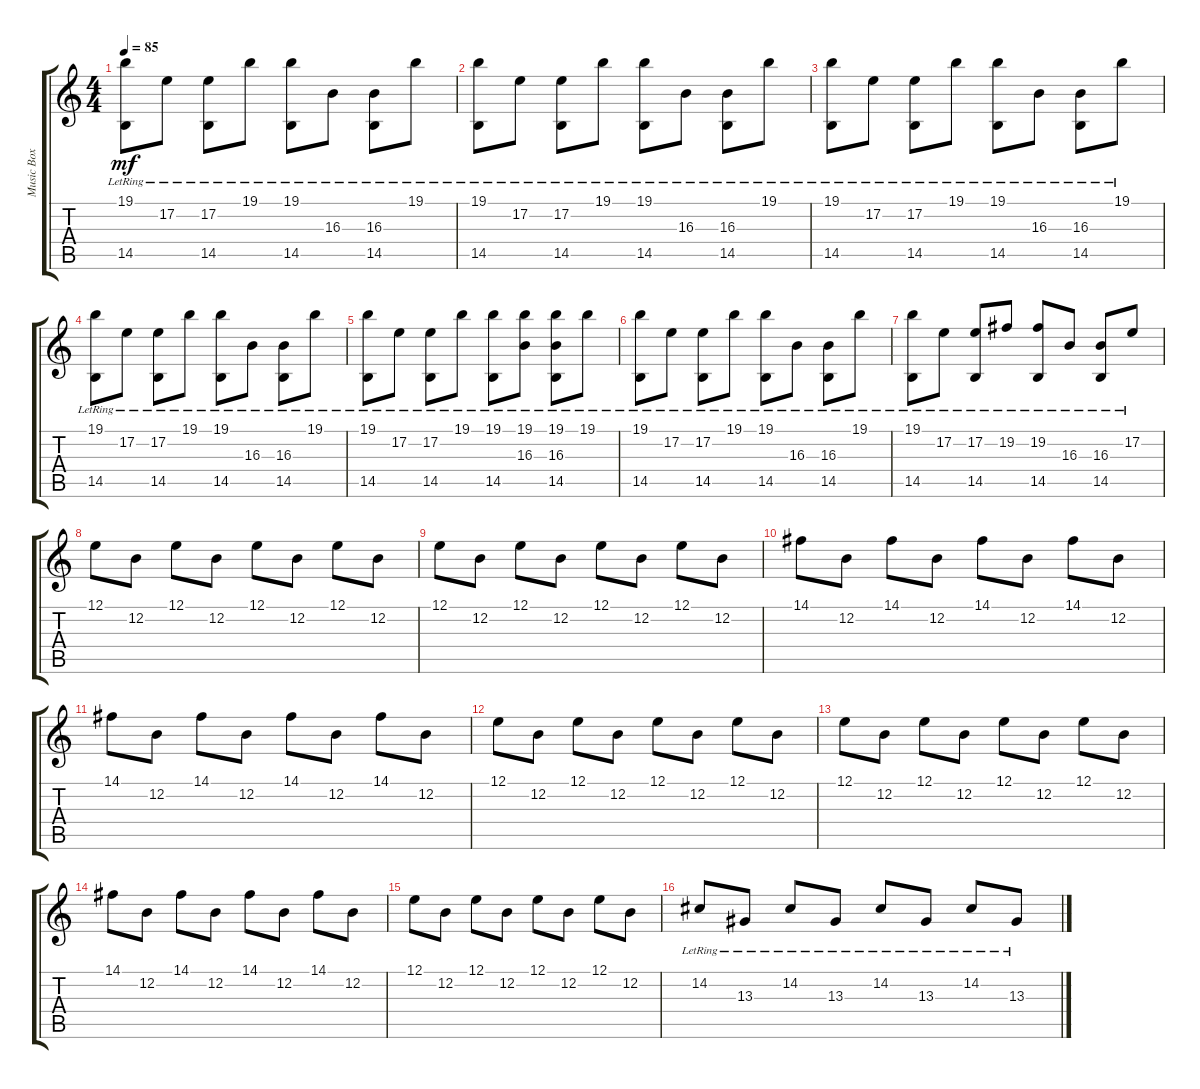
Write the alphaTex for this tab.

\track ("Music Box" "Music Box") {instrument musicbox}
\staff {score tabs}
\tuning (E4 B3 G3 D3 A2 E2) {hide}
\ts (4 4)
\tempo 85
\clef g2
\ks c
(19.1{lr} 14.5{lr}).8{dy mf} 17.2{lr}.8 (17.2{lr} 14.5{lr}).8 19.1{lr}.8 (19.1{lr} 14.5{lr}).8 16.3{lr}.8 (16.3{lr} 14.5{lr}).8 19.1{lr}.8 |
(19.1{lr} 14.5{lr}).8 17.2{lr}.8 (17.2{lr} 14.5{lr}).8 19.1{lr}.8 (19.1{lr} 14.5{lr}).8 16.3{lr}.8 (16.3{lr} 14.5{lr}).8 19.1{lr}.8 |
(19.1{lr} 14.5{lr}).8 17.2{lr}.8 (17.2{lr} 14.5{lr}).8 19.1{lr}.8 (19.1{lr} 14.5{lr}).8 16.3{lr}.8 (16.3{lr} 14.5{lr}).8 19.1{lr}.8 |
(19.1{lr} 14.5{lr}).8 17.2{lr}.8 (17.2{lr} 14.5{lr}).8 19.1{lr}.8 (19.1{lr} 14.5{lr}).8 16.3{lr}.8 (16.3{lr} 14.5{lr}).8 19.1{lr}.8 |
(19.1{lr} 14.5{lr}).8 17.2{lr}.8 (17.2{lr} 14.5{lr}).8 19.1{lr}.8 (19.1{lr} 14.5{lr}).8 (19.1{lr} 16.3{lr}).8 (19.1{lr} 16.3{lr} 14.5{lr}).8 19.1{lr}.8 |
(19.1{lr} 14.5{lr}).8 17.2{lr}.8 (17.2{lr} 14.5{lr}).8 19.1{lr}.8 (19.1{lr} 14.5{lr}).8 16.3{lr}.8 (16.3{lr} 14.5{lr}).8 19.1{lr}.8 |
(19.1{lr} 14.5{lr}).8 17.2{lr}.8 (17.2{lr} 14.5{lr}).8 19.2{lr}.8 (19.2{lr} 14.5{lr}).8 16.3{lr}.8 (16.3{lr} 14.5{lr}).8 17.2{lr}.8 |
12.1.8 12.2.8 12.1.8 12.2.8 12.1.8 12.2.8 12.1.8 12.2.8 |
12.1.8 12.2.8 12.1.8 12.2.8 12.1.8 12.2.8 12.1.8 12.2.8 |
14.1.8 12.2.8 14.1.8 12.2.8 14.1.8 12.2.8 14.1.8 12.2.8 |
14.1.8 12.2.8 14.1.8 12.2.8 14.1.8 12.2.8 14.1.8 12.2.8 |
12.1.8 12.2.8 12.1.8 12.2.8 12.1.8 12.2.8 12.1.8 12.2.8 |
12.1.8 12.2.8 12.1.8 12.2.8 12.1.8 12.2.8 12.1.8 12.2.8 |
14.1.8 12.2.8 14.1.8 12.2.8 14.1.8 12.2.8 14.1.8 12.2.8 |
12.1.8 12.2.8 12.1.8 12.2.8 12.1.8 12.2.8 12.1.8 12.2.8 |
14.2{lr}.8 13.3{lr}.8 14.2{lr}.8 13.3{lr}.8 14.2{lr}.8 13.3{lr}.8 14.2{lr}.8 13.3{lr}.8
